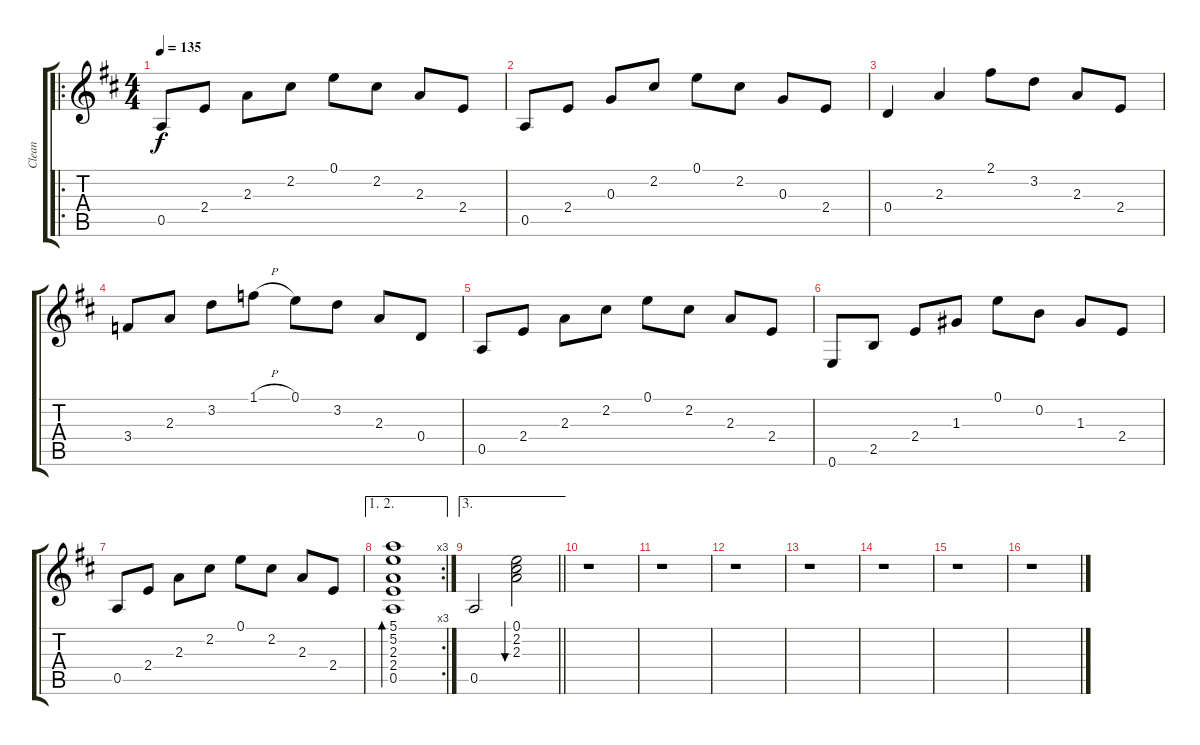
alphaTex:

\track ("Clean" "Clean") {instrument electricguitarclean}
\staff {score tabs}
\tuning (E4 B3 G3 D3 A2 E2) {hide}
\ro
\ts (4 4)
\tempo 135
\clef g2
\ks d
0.5.8{dy f instrument electricguitarclean} 2.4.8 2.3.8 2.2.8 0.1.8 2.2.8 2.3.8 2.4.8 |
0.5.8 2.4.8 0.3.8 2.2.8 0.1.8 2.2.8 0.3.8 2.4.8 |
0.4.4 2.3.4 2.1.8 3.2.8 2.3.8 2.4.8 |
3.4.8 2.3.8 3.2.8 1.1{h}.8 0.1.8 3.2.8 2.3.8 0.4.8 |
0.5.8 2.4.8 2.3.8 2.2.8 0.1.8 2.2.8 2.3.8 2.4.8 |
0.6.8 2.5.8 2.4.8 1.3.8 0.1.8 0.2.8 1.3.8 2.4.8 |
0.5.8 2.4.8 2.3.8 2.2.8 0.1.8 2.2.8 2.3.8 2.4.8 |
\ae (1 2)
\rc 3
(5.1 5.2 2.3 2.4 0.5).1{bd 30} |
\ae 3
\barLineRight lightlight
0.5.2 (0.1 2.2 2.3).2{bu 30} |
r.1 |
r.1 |
r.1 |
r.1 |
r.1 |
r.1 |
r.1
